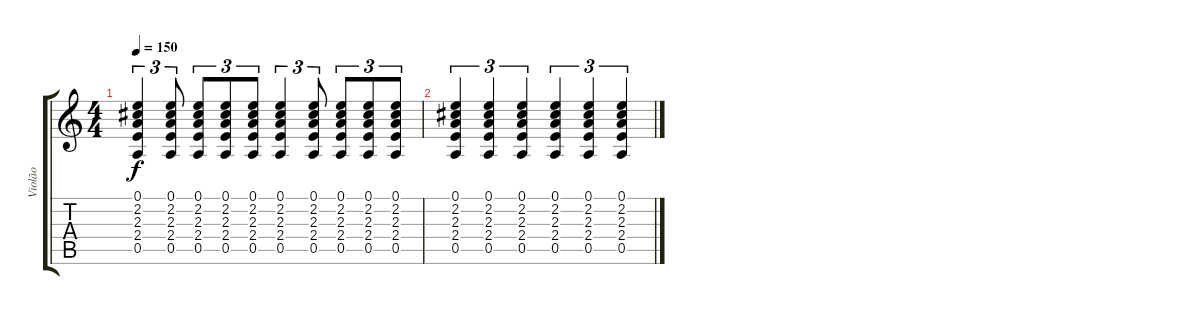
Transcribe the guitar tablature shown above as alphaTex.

\track ("Violão" "Violão") {instrument acousticguitarsteel}
\staff {score tabs}
\tuning (E4 B3 G3 D3 A2 E2) {hide}
\ts (4 4)
\tempo 150
\clef g2
\ks c
(0.1 2.2 2.3 2.4 0.5).4{tu (3 2) dy f} (0.1 2.2 2.3 2.4 0.5).8{tu (3 2)} (0.1 2.2 2.3 2.4 0.5).8{tu (3 2)} (0.1 2.2 2.3 2.4 0.5).8{tu (3 2)} (0.1 2.2 2.3 2.4 0.5).8{tu (3 2)} (0.1 2.2 2.3 2.4 0.5).4{tu (3 2)} (0.1 2.2 2.3 2.4 0.5).8{tu (3 2)} (0.1 2.2 2.3 2.4 0.5).8{tu (3 2)} (0.1 2.2 2.3 2.4 0.5).8{tu (3 2)} (0.1 2.2 2.3 2.4 0.5).8{tu (3 2)} |
(0.1 2.2 2.3 2.4 0.5).4{tu (3 2)} (0.1 2.2 2.3 2.4 0.5).4{tu (3 2)} (0.1 2.2 2.3 2.4 0.5).4{tu (3 2)} (0.1 2.2 2.3 2.4 0.5).4{tu (3 2)} (0.1 2.2 2.3 2.4 0.5).4{tu (3 2)} (0.1 2.2 2.3 2.4 0.5).4{tu (3 2)}
